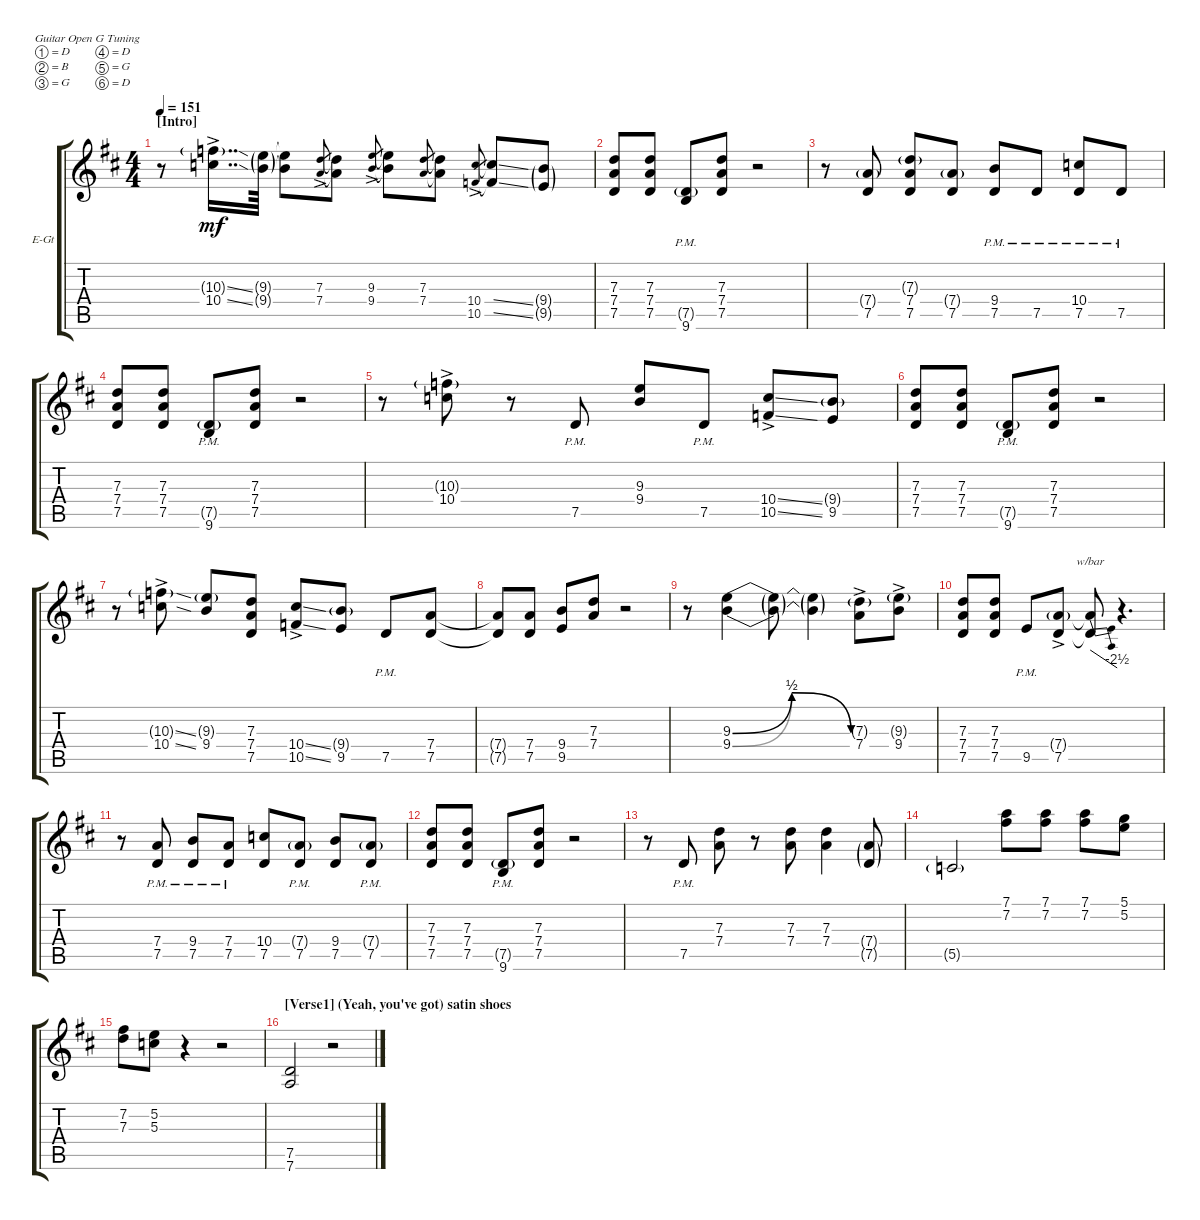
\bracketExtendMode groupsimilarinstruments
\firstSystemTrackNameOrientation horizontal
\otherSystemsTrackNameOrientation horizontal
\track ("Electric Guitar-Keith" "E-Gt") {instrument overdrivenguitar}
\staff {score tabs}
\tuning (D4 B3 G3 D3 G2 D2)
\ts (4 4)
\section ("" "[Intro]")
\tempo 151
\clef g2
\ks d
r.8{dy mf instrument overdrivenguitar} (10.4{ss ac} 10.3{ss g}).16{dd} (9.4{g} 9.3{g}).64 (9.4{t} 9.3{t}).8 (7.4{ac} 7.3).8{gr} (7.4{t} 7.3{t}).8 (9.4{ac} 9.3).8{gr} (9.4{t} 9.3{t}).8 (7.4 7.3).8{gr} (7.4{t} 7.3{t}).8 (10.5{ac} 10.4).8{gr} (10.5{ss t} 10.4{ss t}).8 (9.5{g} 9.4{g}).8 |
(7.5 7.4 7.3).8 (7.5 7.4 7.3).8 (9.6{pm} 7.5{g pm}).8 (7.5 7.4 7.3).8 r.2 |
r.8 (7.5 7.4{g}).8 (7.4 7.3{g} 7.5).8 (7.5 7.4{g}).8 (7.5{pm} 9.4).8 7.5{pm}.8 (7.5{pm} 10.4).8 7.5{pm}.8 |
(7.5 7.4 7.3).8 (7.5 7.4 7.3).8 (9.6{pm} 7.5{g pm}).8 (7.5 7.4 7.3).8 r.2 |
r.8 (10.4{ac} 10.3{g}).8 r.8 7.5{pm}.8 (9.4 9.3).8 7.5{pm}.8 (10.5{ss ac} 10.4{ss}).8 (9.5 9.4{g}).8 |
(7.5 7.4 7.3).8 (7.5 7.4 7.3).8 (9.6{pm} 7.5{g pm}).8 (7.5 7.4 7.3).8 r.2 |
r.8 (10.4{ss ac} 10.3{ss g}).8 (9.4 9.3{g}).8 (7.5 7.4 7.3).8 (10.5{ss ac} 10.4{ss}).8 (9.5 9.4{g}).8 7.5{pm}.8 (7.5 7.4).8 |
(7.5{t} 7.4{t}).8 (7.5 7.4).8 (9.5 9.4).8 (7.4 7.3).8 r.2 |
r.8 (9.4{be (bendrelease 20.4 0 27.599999999999998 2 31.2 2 37.8 0)} 9.3{be (bendrelease 19.2 0 31.799999999999997 2 34.8 2 40.8 0)}).4 (9.4{t} 9.3{t}).8 (9.4{t} 9.3{t}).4 (7.4{ac} 7.3{g}).8 (9.4{ac} 9.3{g}).8 |
(7.5 7.4 7.3).8 (7.5 7.4 7.3).8 9.5{pm}.8 (7.5{ac} 7.4{g}).8 (7.5{t} 7.4{t}).8{tbe (dive default 12 0 58.199999999999996 -10)} r.4{d} |
r.8 (7.5{pm} 7.4).8 (7.5{pm} 9.4).8 (7.5{pm} 7.4).8 (7.5 10.4).8 (7.5{pm} 7.4{g pm}).8 (7.5 9.4).8 (7.5{pm} 7.4{g pm}).8 |
(7.5 7.4 7.3).8 (7.5 7.4 7.3).8 (9.6{pm} 7.5{g pm}).8 (7.5 7.4 7.3).8 r.2 |
r.8 7.5{pm}.8 (7.4 7.3).8 r.8 (7.4 7.3).8 (7.4 7.3).4 (7.4{g} 7.5{g}).8 |
5.5{g}.2 (7.2 7.1).8 (7.2 7.1).8 (7.2 7.1).8 (5.2 5.1).8 |
(7.3 7.2).8 (5.3 5.2).8 r.4 r.2 |
\section ("" "[Verse1] (Yeah, you've got) satin shoes")
(7.6 7.5).2 r.2
